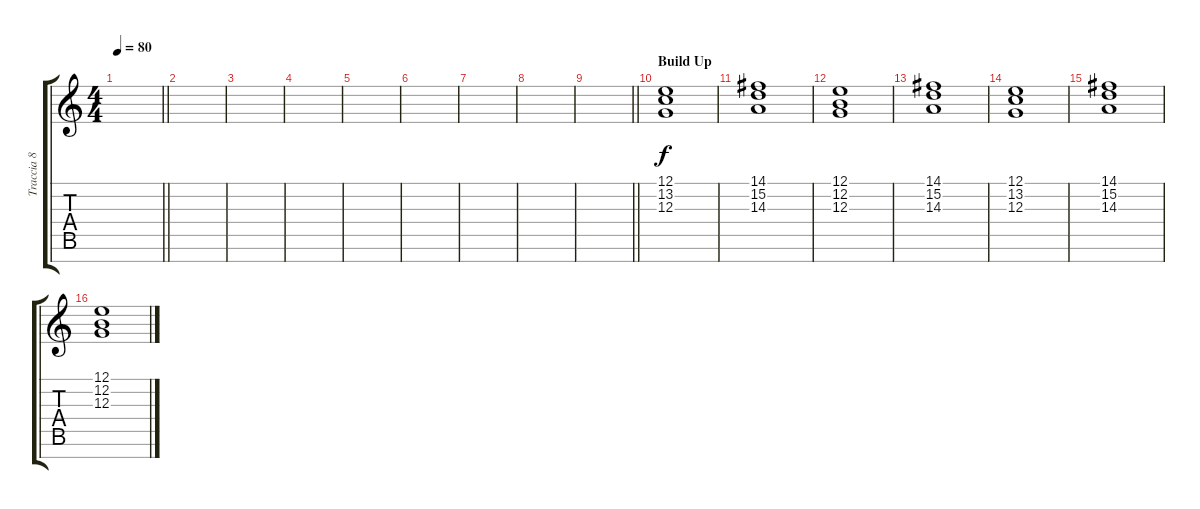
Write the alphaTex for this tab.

\track ("Traccia 8" "Traccia 8") {instrument stringensemble2}
\staff {score tabs}
\tuning (E4 B3 G3 D3 A2 E2 B1) {hide}
\ts (4 4)
\tempo 80
\clef g2
\barLineRight lightlight
\ks c
|
\section ("" "")
|
|
|
|
|
|
|
\barLineRight lightlight
|
\section ("" "Build Up")
(12.1 13.2 12.3).1 |
(14.1 15.2 14.3).1 |
(12.1 12.2 12.3).1 |
(14.1 15.2 14.3).1 |
(12.1 13.2 12.3).1 |
(14.1 15.2 14.3).1 |
(12.1 12.2 12.3).1
